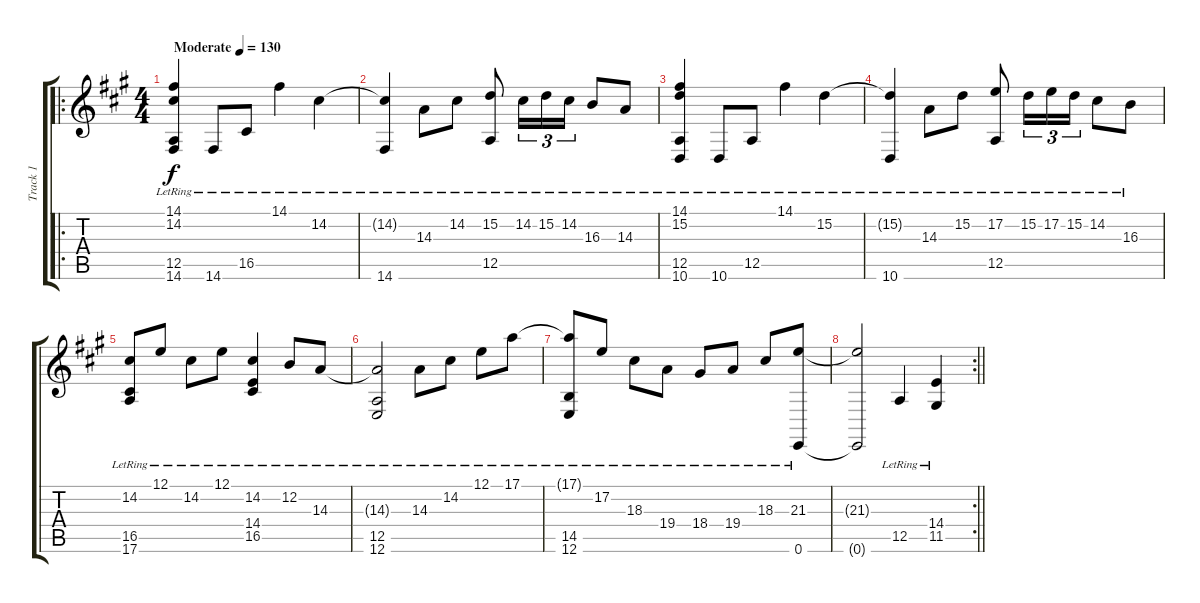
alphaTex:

\track ("Track 1" "Track 1") {instrument brightacousticpiano}
\staff {score tabs}
\tuning (E4 B3 G3 D3 A2 E2) {hide}
\ro
\ts (4 4)
\tempo (130 "Moderate")
\clef g2
\ks a
(14.1{lr} 14.2{lr} 12.5{lr} 14.6{lr}).4{dy f instrument brightacousticpiano} 14.6{lr}.8 16.5{lr}.8 14.1{lr}.4 14.2{lr}.4 |
(14.2{t} 14.6{lr}).4 14.3{lr}.8 14.2{lr}.8 (15.2{lr} 12.5{lr}).8 14.2{lr}.16{tu (3 2)} 15.2{lr}.16{tu (3 2)} 14.2{lr}.16{tu (3 2)} 16.3{lr}.8 14.3{lr}.8 |
(14.1{lr} 15.2{lr} 12.5{lr} 10.6{lr}).4 10.6{lr}.8 12.5{lr}.8 14.1{lr}.4 15.2{lr}.4 |
(15.2{t} 10.6{lr}).4 14.3{lr}.8 15.2{lr}.8 (17.2{lr} 12.5{lr}).8 15.2{lr}.16{tu (3 2)} 17.2{lr}.16{tu (3 2)} 15.2{lr}.16{tu (3 2)} 14.2{lr}.8 16.3{lr}.8 |
(14.2{lr} 16.5{lr} 17.6{lr}).8 12.1{lr}.8 14.2{lr}.8 12.1{lr}.8 (14.2{lr} 14.4{lr} 16.5{lr}).4 12.2{lr}.8 14.3{lr}.8 |
(14.3{t} 12.5{lr} 12.6{lr}).2 14.3{lr}.8 14.2{lr}.8 12.1{lr}.8 17.1{lr}.8 |
(17.1{t} 14.5{lr} 12.6{lr}).8 17.2{lr}.8 18.3{lr}.8 19.4{lr}.8 18.4{lr}.8 19.4{lr}.8 18.3{lr}.8 (21.3{lr} 0.6{lr}).8 |
\rc 2
\barLineRight lightlight
(21.3{t} 0.6{t}).2 12.5{lr}.4 (14.4{lr} 11.5).4
